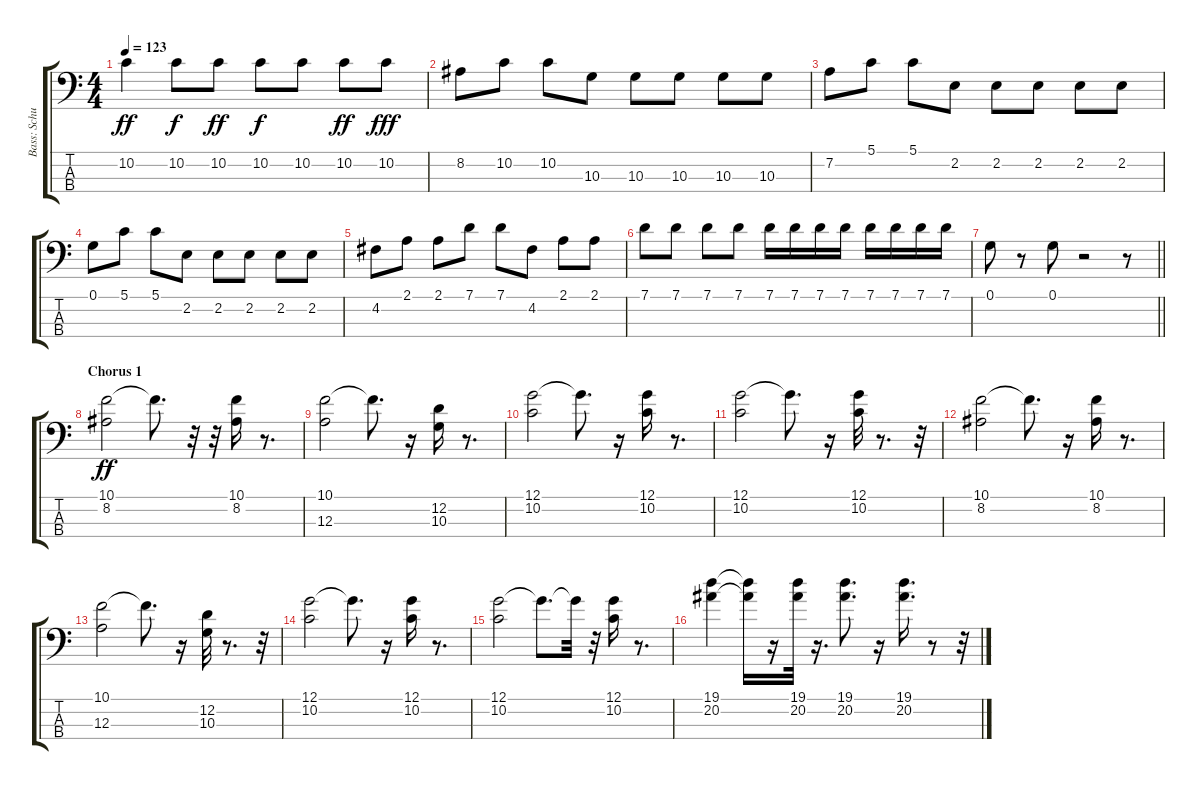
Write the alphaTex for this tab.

\track ("Bass: Schuyler Deale" "Bass: Schu") {instrument electricbasspick}
\staff {score tabs}
\tuning (G2 D2 A1 E1) {hide}
\ts (4 4)
\tempo 123
\clef f4
\ks c
10.2.4{dy ff} 10.2.8{dy f} 10.2.8{dy ff} 10.2.8{dy f} 10.2.8 10.2.8{dy ff} 10.2.8{dy fff} |
8.2.8 10.2.8 10.2.8 10.3.8 10.3.8 10.3.8 10.3.8 10.3.8 |
7.2.8 5.1.8 5.1.8 2.2.8 2.2.8 2.2.8 2.2.8 2.2.8 |
0.1.8 5.1.8 5.1.8 2.2.8 2.2.8 2.2.8 2.2.8 2.2.8 |
4.2.8 2.1.8 2.1.8 7.1.8 7.1.8 4.2.8 2.1.8 2.1.8 |
7.1.8 7.1.8 7.1.8 7.1.8 7.1.16 7.1.16 7.1.16 7.1.16 7.1.16 7.1.16 7.1.16 7.1.16 |
\barLineRight lightlight
0.1.8 r.8 0.1.8 r.2 r.8 |
\section ("" "Chorus 1")
(10.1 8.2).2{dy ff} 10.1{t}.8{d} r.32 r.32 (10.1 8.2).16 r.8{d} |
(10.1 12.3).2 10.1{t}.8{d} r.16 (12.2 10.3).16 r.8{d} |
(12.1 10.2).2 12.1{t}.8{d} r.16 (12.1 10.2).16 r.8{d} |
(12.1 10.2).2 12.1{t}.8{d} r.16 (12.1 10.2).32 r.8{d} r.32 |
(10.1 8.2).2 10.1{t}.8{d} r.16 (10.1 8.2).16 r.8{d} |
(10.1 12.3).2 10.1{t}.8{d} r.16 (12.2 10.3).32 r.8{d} r.32 |
(12.1 10.2).2 12.1{t}.8{d} r.16 (12.1 10.2).16 r.8{d} |
(12.1 10.2).2 12.1{t}.8{d} 12.1{t}.32 r.32 (12.1 10.2).16 r.8{d} |
(19.1 20.2).4 (19.1{t} 20.2{t}).16 r.16 (19.1 20.2).32 r.16{d} (19.1 20.2).8{d} r.16 (19.1 20.2).16{d} r.8 r.32
